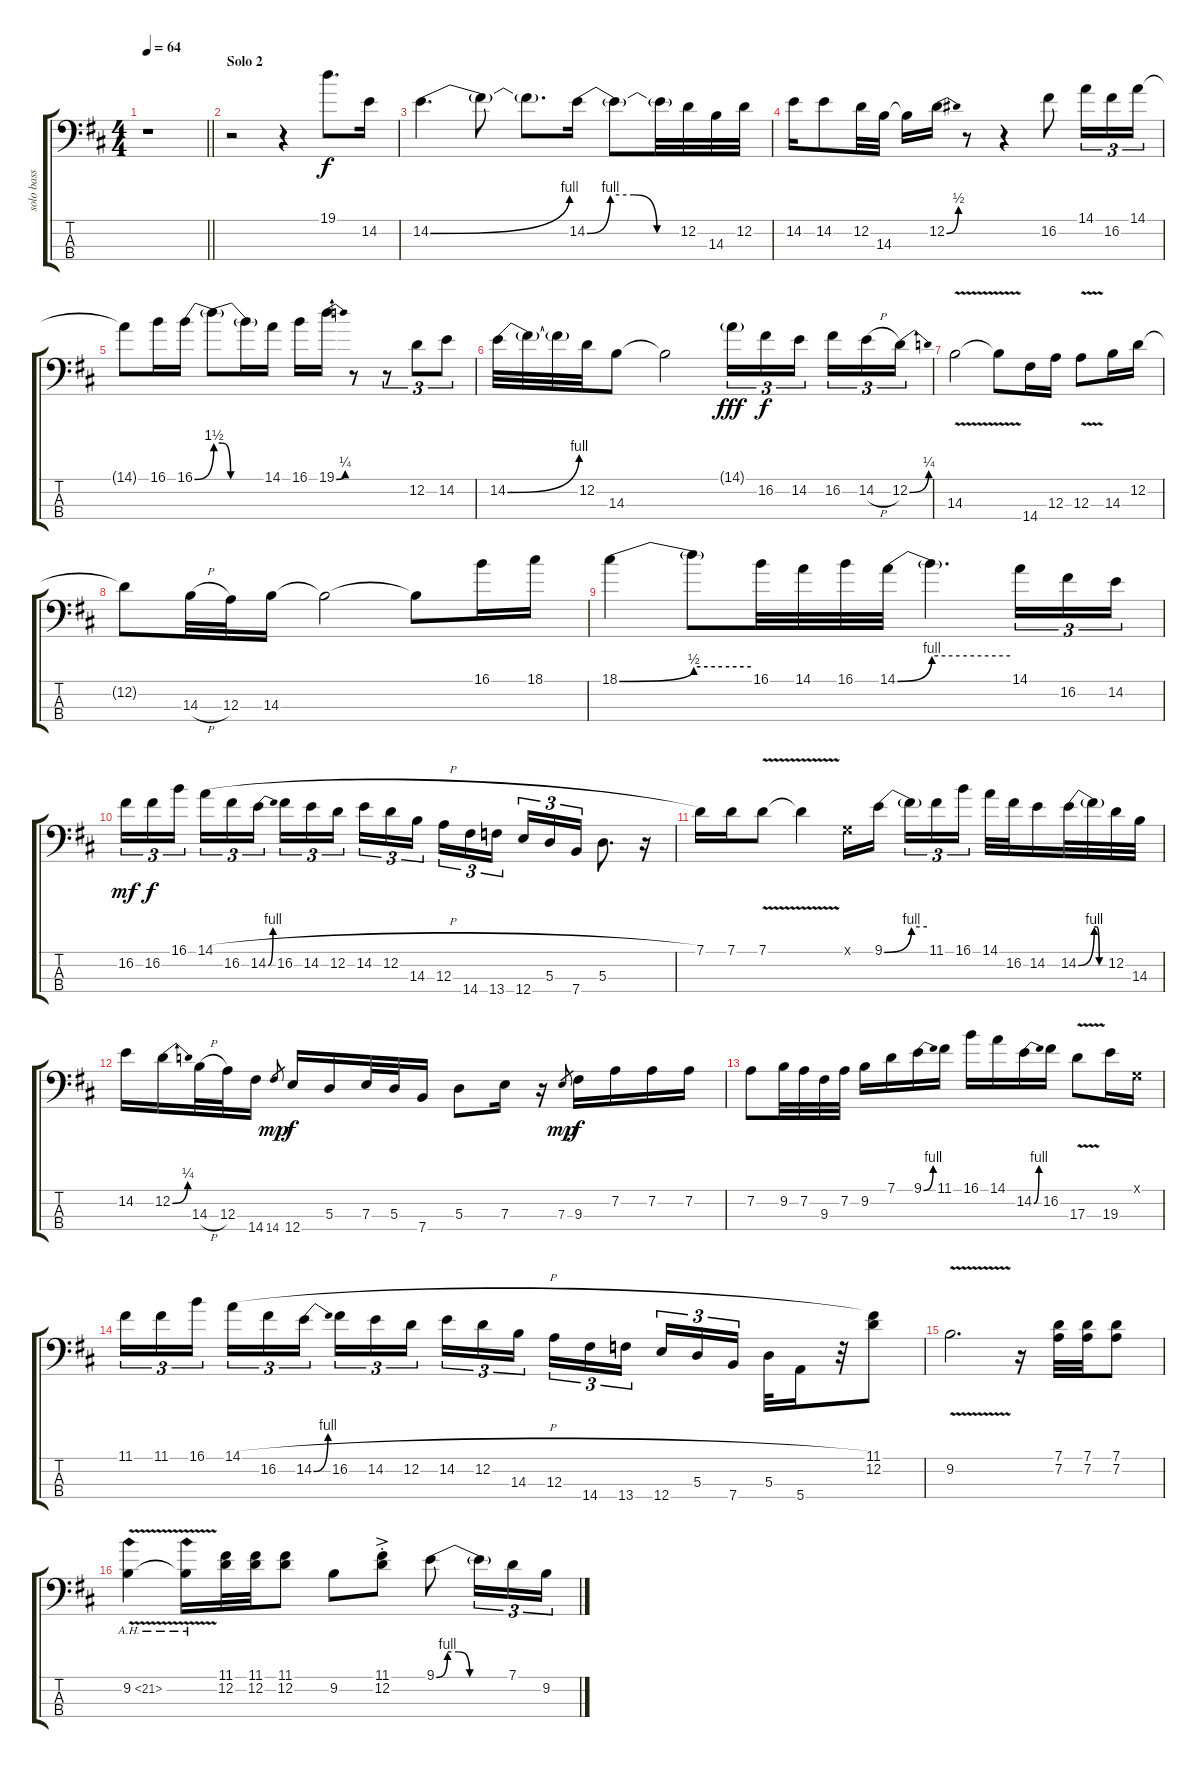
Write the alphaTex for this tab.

\track ("solo bass" "solo bass") {instrument distortionguitar}
\staff {score tabs}
\tuning (G2 D2 A1 E1) {hide}
\ts (4 4)
\tempo 64
\clef f4
\barLineRight lightlight
\ks d
r.1{dy f instrument distortionguitar} |
\section ("" "Solo 2")
r.2 r.4 19.1.8{d} 14.2.16 |
14.2{be (bend 0 0 60 4)}.4{d} 14.2{t}.8 14.2{t}.8{d} 14.2{be (custom 0 0 15 4 30 4 45 0 60 0)}.16 14.2{t}.8 14.2{t}.32 12.2.32 14.3.32 12.2.32 |
14.2.16 14.2.8 12.2.32 14.3.32 14.3{t}.16 12.2{be (bend 0 0 60 2)}.16 r.8 r.4 16.2.8 14.1.16{tu (3 2)} 16.2.16{tu (3 2)} 14.1.16{tu (3 2)} |
14.1{t}.8 16.1.16 16.1{be (bend 0 0 60 6)}.16 16.1{be (custom 0 6 15 6 30 0 60 0) t}.8 16.1{be (hold 0 0 60 0) t}.16 14.1.16 16.1.16 19.1{be (bend 0 0 60 1)}.16 r.8 r.8{tu (3 2)} 12.2.8{tu (3 2)} 14.2.8{tu (3 2)} |
14.2{be (bend 0 0 60 4)}.32 14.2{t}.32 14.2{t}.32 12.2.32 14.3.8 14.3{t}.2 14.1{g}.16{tu (3 2) dy fff} 16.2.16{tu (3 2) dy f} 14.2.16{tu (3 2) beam splitsecondary} 16.2.16{tu (3 2)} 14.2{h}.16{tu (3 2)} 12.2{be (bend 0 0 60 1)}.16{tu (3 2)} |
14.3{v}.2 14.3{v t}.8 14.4.16 12.3.16 12.3{v}.8 14.3.16 12.2.16 |
12.2{t}.8 14.3{h}.32 12.3.32 14.3.16 14.3{t}.2 14.3{t}.8 16.1.16 18.1.16 |
18.1{be (bend 0 0 60 2)}.4 18.1{be (hold 0 2 60 2) t}.8 16.1.32 14.1.32 16.1.32 14.1{be (bend 0 0 60 4)}.32 14.1{be (hold 0 4 60 4) t}.4{d} 14.1.16{tu (3 2)} 16.2.16{tu (3 2)} 14.2.16{tu (3 2)} |
16.2.16{tu (3 2) dy mf} 16.2.16{tu (3 2) dy f} 16.1.16{tu (3 2) beam splitsecondary} 14.1{h}.16{tu (3 2)} 16.2.16{tu (3 2)} 14.2{be (bend 0 0 60 4)}.16{tu (3 2)} 16.2.16{tu (3 2)} 14.2.16{tu (3 2)} 12.2.16{tu (3 2) beam splitsecondary} 14.2.16{tu (3 2)} 12.2.16{tu (3 2)} 14.3.16{tu (3 2)} 12.3.16{tu (3 2)} 14.4.16{tu (3 2)} 13.4.16{tu (3 2) beam splitsecondary} 12.4.16{tu (3 2)} 5.3.16{tu (3 2)} 7.4.16{tu (3 2)} 5.3.8{d} r.16 |
7.1.16 7.1.16 7.1{v}.8 7.1{v t}.4 0.1{x}.16 9.1{be (bend 0 0 60 4)}.16{beam splitsecondary} 9.1{be (hold 0 4 60 4) t}.16{tu (3 2)} 11.1.16{tu (3 2)} 16.1.16{tu (3 2)} 14.1.32 16.2.32 14.2.16 14.2{be (bend 0 0 60 4)}.32 14.2{be (custom 0 4 15 4 30 0 60 0) t}.32 12.2.32 14.3.32 |
14.2.16 12.2{be (bend 0 0 60 1)}.16 14.3{h}.32 12.3.32 14.4.16 14.4.8{gr dy mp} 12.4.16{dy f} 5.3.16 7.3.32 5.3.32 7.4.16 5.3.8 7.3.16 r.16 7.3.8{gr dy mp} 9.3.16{dy f} 7.2.16 7.2.16 7.2.16 |
7.2.8 9.2.32 7.2.32 9.3.32 7.2.32 9.2.16 7.1.16 9.1{be (bend 0 0 60 4)}.16 11.1.16 16.1.16 14.1.16 14.2{be (bend 0 0 60 4)}.16 16.2.16 17.3{v}.8 19.3.16 0.1{x}.16 |
11.1.16{tu (3 2)} 11.1.16{tu (3 2)} 16.1.16{tu (3 2) beam splitsecondary} 14.1{h}.16{tu (3 2)} 16.2.16{tu (3 2)} 14.2{be (bend 0 0 60 4)}.16{tu (3 2)} 16.2.16{tu (3 2)} 14.2.16{tu (3 2)} 12.2.16{tu (3 2) beam splitsecondary} 14.2.16{tu (3 2)} 12.2.16{tu (3 2)} 14.3.16{tu (3 2)} 12.3.16{tu (3 2)} 14.4.16{tu (3 2)} 13.4.16{tu (3 2) beam splitsecondary} 12.4.16{tu (3 2)} 5.3.16{tu (3 2)} 7.4.16{tu (3 2)} 5.3.32 5.4.16 r.32 (11.1 12.2).8 |
9.2{v}.2{d} r.16 (7.1 7.2).32 (7.1 7.2).32 (7.1 7.2).8 |
9.2{ah 12 v}.4 9.2{ah 12 v t}.16 (11.1 12.2).32 (11.1 12.2).32 (11.1 12.2).8 9.2.8 (11.1{ac st} 12.2).8 9.1{be (custom 0 0 15 4 30 4 45 0 60 0)}.8 9.1{be (hold 0 0 60 0) t}.16{tu (3 2)} 7.1.16{tu (3 2)} 9.2.16{tu (3 2)}
